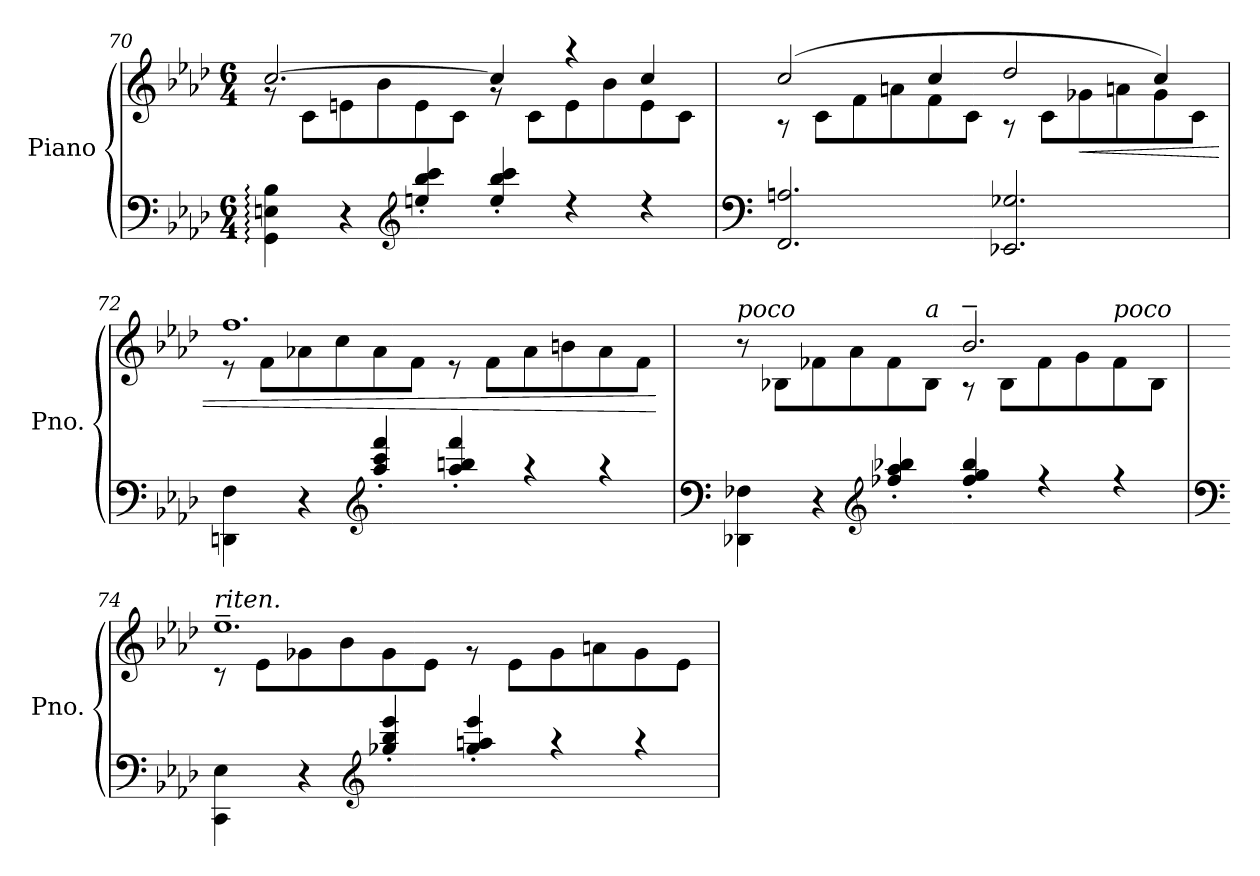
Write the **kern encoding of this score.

**kern	**kern	**dynam
*part1	*part1	*part1
*staff2	*staff1	*staff1/2
*I"Piano	*	*
*I'Pno.	*	*
*clefF4	*clefG2	*
*k[b-e-a-d-]	*k[b-e-a-d-]	*
*M6/4	*M6/4	*
=70	=70	=70
*	*^	*
4GG\: 4En\: 4B-\:	[2.cc/	8rg	.
.	.	8c\L	.
4r	.	8en\	.
.	.	8b-\	.
*clefG2	*	*	*
4een/' 4bb-/' 4ccc/'	.	8e\	.
.	.	8c\J	.
4ee/' 4bb-/' 4ccc/'	4cc/]	8rg	.
.	.	8c\L	.
4rdd	4r	8e\	.
.	.	8b-\	.
4rdd	4cc/	8e\	.
.	.	8c\J	.
!!LO:LB:g=z	!!
=71	=71	=71	=71
*clefF4	*	*	*
2.FF/ 2.An/	(>2cc/	8r	.
.	.	8c\L	.
.	.	8f\	.
.	.	8an\	.
.	4cc/	8f\	.
.	.	8c\J	.
2.EE-X/ 2.G-X/	2dd-/	8r	.
.	.	8c\L	.
!	!	!	!LO:HP:b
.	.	8g-X\	<
.	.	8an\	.
.	4cc/)	8g-\	.
.	.	8c\J	.
=72	=72	=72	=72
4DDn\ 4F\	1.ff	8r	.
.	.	8f\L	.
4r	.	8a-X\	.
.	.	8cc\	.
*clefG2	*	*	*
4aa-/' 4ccc/' 4fff/'	.	8a-\	.
.	.	8f\J	.
4aa-/' 4bbn/' 4fff/'	.	8r	.
.	.	8f\L	.
4raa	.	8a-\	.
.	.	8bn\	.
4raa	.	8a-\	.
.	.	8f\J	.
*	*v	*v	*
.	.	[
=73	=73	=73
*clefF4	*	*
*	*^	*
!	!LO:TX:a:i:t=poco	!	!
4DD-X\ 4F-X\	2.ryy	8r	.
.	.	8B-X\L	.
4r	.	8f-X\	.
.	.	8a-\	.
*clefG2	*	*	*
4ff-X/' 4aa-/' 4bb-X/'	.	8f-\	.
!	!	!LO:TX:a:i:t=a	!
.	.	8B-\J	.
4ff-/' 4gg/' 4bb-/'	2.b-~/	8r	.
.	.	8B-\L	.
4rff	.	8f-\	.
.	.	8g\	.
!	!	!LO:TX:a:i:t=poco	!
4rff	.	8f-\	.
.	.	8B-\J	.
!!LO:LB:g=z	!!
=74	=74	=74	=74
*clefF4	*	*	*
!	!LO:TX:a:i:t=riten.	!	!
4CC\ 4E-\	1.ee-~	8r	.
.	.	8e-\L	.
4r	.	8g-X\	.
.	.	8b-\	.
*clefG2	*	*	*
4gg-X/' 4bb-/' 4eee-/'	.	8g-\	.
.	.	8e-\J	.
4gg-/' 4aan/' 4eee-/'	.	8rg	.
.	.	8e-\L	.
4raa	.	8g-\	.
.	.	8an\	.
4raa	.	8g-\	.
.	.	8e-\J	.
*	*v	*v	*
=	=	=
*-	*-	*-
